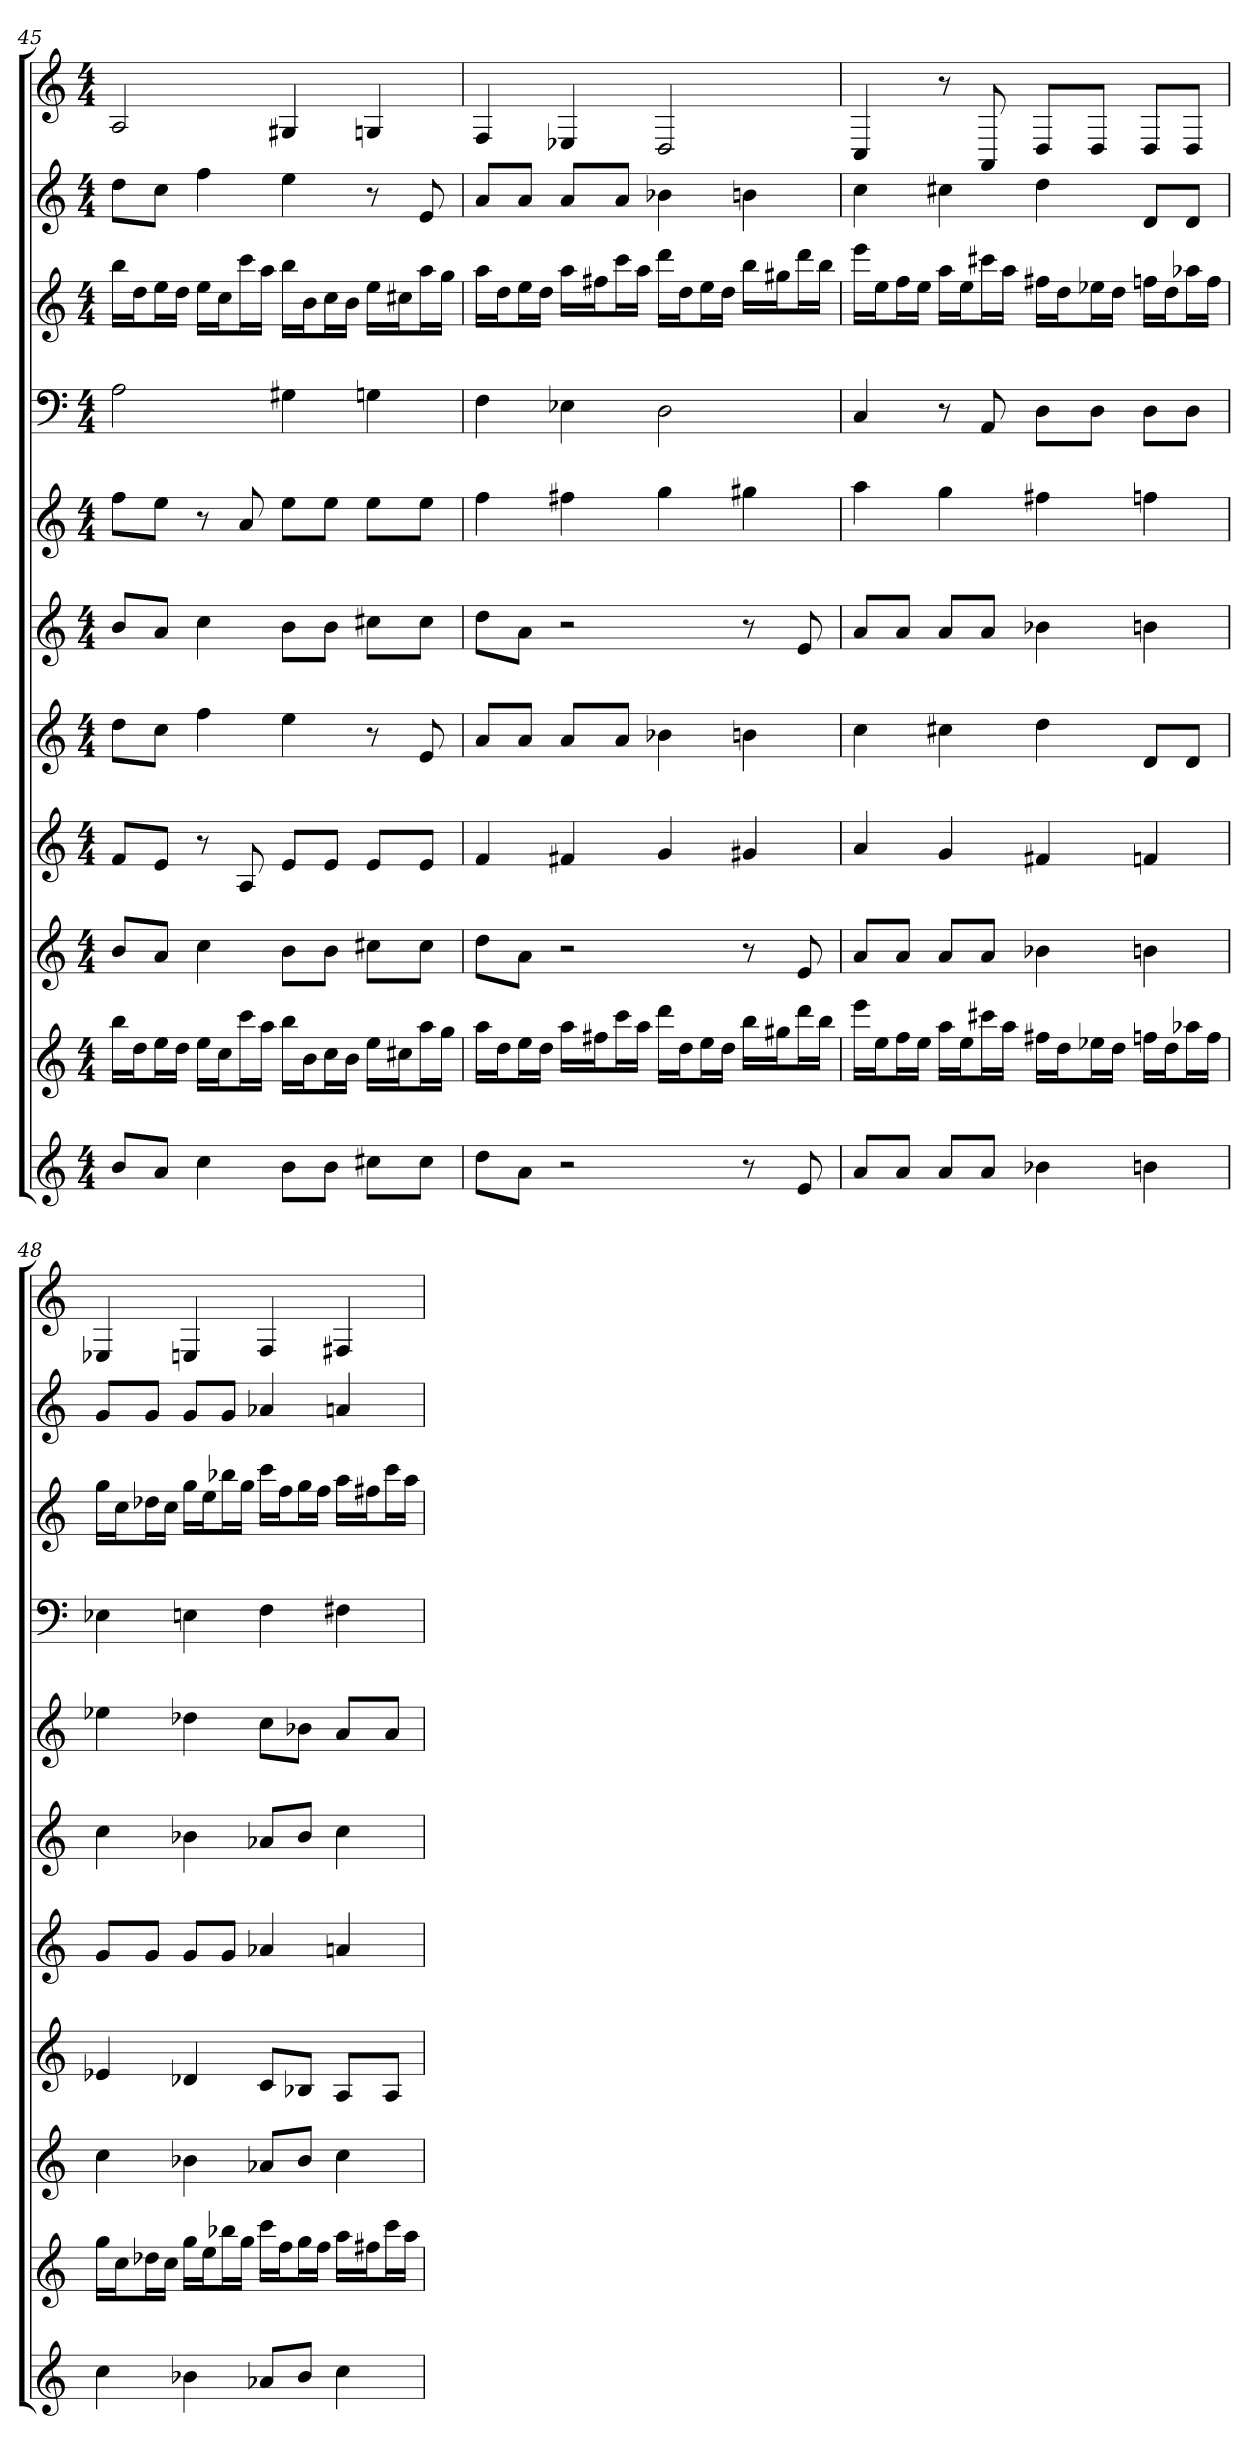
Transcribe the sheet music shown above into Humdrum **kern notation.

**kern	**kern	**kern	**kern	**kern	**kern	**kern	**kern	**kern	**kern	**kern
*part11	*part10	*part9	*part8	*part7	*part6	*part5	*part4	*part3	*part2	*part1
*staff11	*staff10	*staff9	*staff8	*staff7	*staff6	*staff5	*staff4	*staff3	*staff2	*staff1
*clefG2	*clefG2	*clefG2	*clefG2	*clefG2	*clefG2	*clefG2	*clefF4	*clefG2	*clefG2	*clefG2
*k[]	*k[]	*k[]	*k[]	*k[]	*k[]	*k[]	*k[]	*k[]	*k[]	*k[]
*a:	*a:	*a:	*a:	*a:	*a:	*a:	*a:	*a:	*a:	*a:
*M4/4	*M4/4	*M4/4	*M4/4	*M4/4	*M4/4	*M4/4	*M4/4	*M4/4	*M4/4	*M4/4
=45	=45	=45	=45	=45	=45	=45	=45	=45	=45	=45
8b/L	16bb\LL	8b/L	8f/L	8dd\L	8b/L	8ff\L	2A	16bb\LL	8dd\L	2A
.	16dd\J	.	.	.	.	.	.	16dd\J	.	.
8a/J	16ee\L	8a/J	8e/J	8cc\J	8a/J	8ee\J	.	16ee\L	8cc\J	.
.	16dd\JJ	.	.	.	.	.	.	16dd\JJ	.	.
4cc	16ee\LL	4cc	8r	4ff	4cc	8r	.	16ee\LL	4ff	.
.	16cc\J	.	.	.	.	.	.	16cc\J	.	.
.	16ccc\L	.	8A	.	.	8a	.	16ccc\L	.	.
.	16aa\JJ	.	.	.	.	.	.	16aa\JJ	.	.
8b\L	16bb\LL	8b\L	8e/L	4ee	8b\L	8ee\L	4G#X	16bb\LL	4ee	4G#X
.	16b\J	.	.	.	.	.	.	16b\J	.	.
8b\J	16cc\L	8b\J	8e/J	.	8b\J	8ee\J	.	16cc\L	.	.
.	16b\JJ	.	.	.	.	.	.	16b\JJ	.	.
8cc#X\L	16ee\LL	8cc#X\L	8e/L	8r	8cc#X\L	8ee\L	4Gn	16ee\LL	8r	4Gn
.	16cc#X\J	.	.	.	.	.	.	16cc#X\J	.	.
8cc#\J	16aa\L	8cc#\J	8e/J	8e	8cc#\J	8ee\J	.	16aa\L	8e	.
.	16gg\JJ	.	.	.	.	.	.	16gg\JJ	.	.
=46	=46	=46	=46	=46	=46	=46	=46	=46	=46	=46
8dd\L	16aa\LL	8dd\L	4f	8a/L	8dd\L	4ff	4F	16aa\LL	8a/L	4F
.	16dd\J	.	.	.	.	.	.	16dd\J	.	.
8a\J	16ee\L	8a\J	.	8a/J	8a\J	.	.	16ee\L	8a/J	.
.	16dd\JJ	.	.	.	.	.	.	16dd\JJ	.	.
2r	16aa\LL	2r	4f#X	8a/L	2r	4ff#X	4E-X	16aa\LL	8a/L	4E-X
.	16ff#X\J	.	.	.	.	.	.	16ff#X\J	.	.
.	16ccc\L	.	.	8a/J	.	.	.	16ccc\L	8a/J	.
.	16aa\JJ	.	.	.	.	.	.	16aa\JJ	.	.
.	16ddd\LL	.	4g	4b-X	.	4gg	2D	16ddd\LL	4b-X	2D
.	16dd\J	.	.	.	.	.	.	16dd\J	.	.
.	16ee\L	.	.	.	.	.	.	16ee\L	.	.
.	16dd\JJ	.	.	.	.	.	.	16dd\JJ	.	.
8r	16bb\LL	8r	4g#X	4bn	8r	4gg#X	.	16bb\LL	4bn	.
.	16gg#X\J	.	.	.	.	.	.	16gg#X\J	.	.
8e	16ddd\L	8e	.	.	8e	.	.	16ddd\L	.	.
.	16bb\JJ	.	.	.	.	.	.	16bb\JJ	.	.
=47	=47	=47	=47	=47	=47	=47	=47	=47	=47	=47
8a/L	16eee\LL	8a/L	4a	4cc	8a/L	4aa	4C	16eee\LL	4cc	4C
.	16ee\J	.	.	.	.	.	.	16ee\J	.	.
8a/J	16ff\L	8a/J	.	.	8a/J	.	.	16ff\L	.	.
.	16ee\JJ	.	.	.	.	.	.	16ee\JJ	.	.
8a/L	16aa\LL	8a/L	4g	4cc#X	8a/L	4gg	8r	16aa\LL	4cc#X	8r
.	16ee\J	.	.	.	.	.	.	16ee\J	.	.
8a/J	16ccc#X\L	8a/J	.	.	8a/J	.	8AA	16ccc#X\L	.	8AA
.	16aa\JJ	.	.	.	.	.	.	16aa\JJ	.	.
4b-X	16ff#X\LL	4b-X	4f#X	4dd	4b-X	4ff#X	8D\L	16ff#X\LL	4dd	8D/L
.	16dd\J	.	.	.	.	.	.	16dd\J	.	.
.	16ee-X\L	.	.	.	.	.	8D\J	16ee-X\L	.	8D/J
.	16dd\JJ	.	.	.	.	.	.	16dd\JJ	.	.
4bn	16ffn\LL	4bn	4fn	8d/L	4bn	4ffn	8D\L	16ffn\LL	8d/L	8D/L
.	16dd\J	.	.	.	.	.	.	16dd\J	.	.
.	16aa-X\L	.	.	8d/J	.	.	8D\J	16aa-X\L	8d/J	8D/J
.	16ff\JJ	.	.	.	.	.	.	16ff\JJ	.	.
=48	=48	=48	=48	=48	=48	=48	=48	=48	=48	=48
4cc	16gg\LL	4cc	4e-X	8g/L	4cc	4ee-X	4E-X	16gg\LL	8g/L	4E-X
.	16cc\J	.	.	.	.	.	.	16cc\J	.	.
.	16dd-X\L	.	.	8g/J	.	.	.	16dd-X\L	8g/J	.
.	16cc\JJ	.	.	.	.	.	.	16cc\JJ	.	.
4b-X	16gg\LL	4b-X	4d-X	8g/L	4b-X	4dd-X	4En	16gg\LL	8g/L	4En
.	16ee\J	.	.	.	.	.	.	16ee\J	.	.
.	16bb-X\L	.	.	8g/J	.	.	.	16bb-X\L	8g/J	.
.	16gg\JJ	.	.	.	.	.	.	16gg\JJ	.	.
8a-X/L	16ccc\LL	8a-X/L	8c/L	4a-X	8a-X/L	8cc\L	4F	16ccc\LL	4a-X	4F
.	16ff\J	.	.	.	.	.	.	16ff\J	.	.
8b-/J	16gg\L	8b-/J	8B-X/J	.	8b-/J	8b-X\J	.	16gg\L	.	.
.	16ff\JJ	.	.	.	.	.	.	16ff\JJ	.	.
4cc	16aa\LL	4cc	8A/L	4an	4cc	8a/L	4F#X	16aa\LL	4an	4F#X
.	16ff#X\J	.	.	.	.	.	.	16ff#X\J	.	.
.	16ccc\L	.	8A/J	.	.	8a/J	.	16ccc\L	.	.
.	16aa\JJ	.	.	.	.	.	.	16aa\JJ	.	.
=	=	=	=	=	=	=	=	=	=	=
*-	*-	*-	*-	*-	*-	*-	*-	*-	*-	*-
